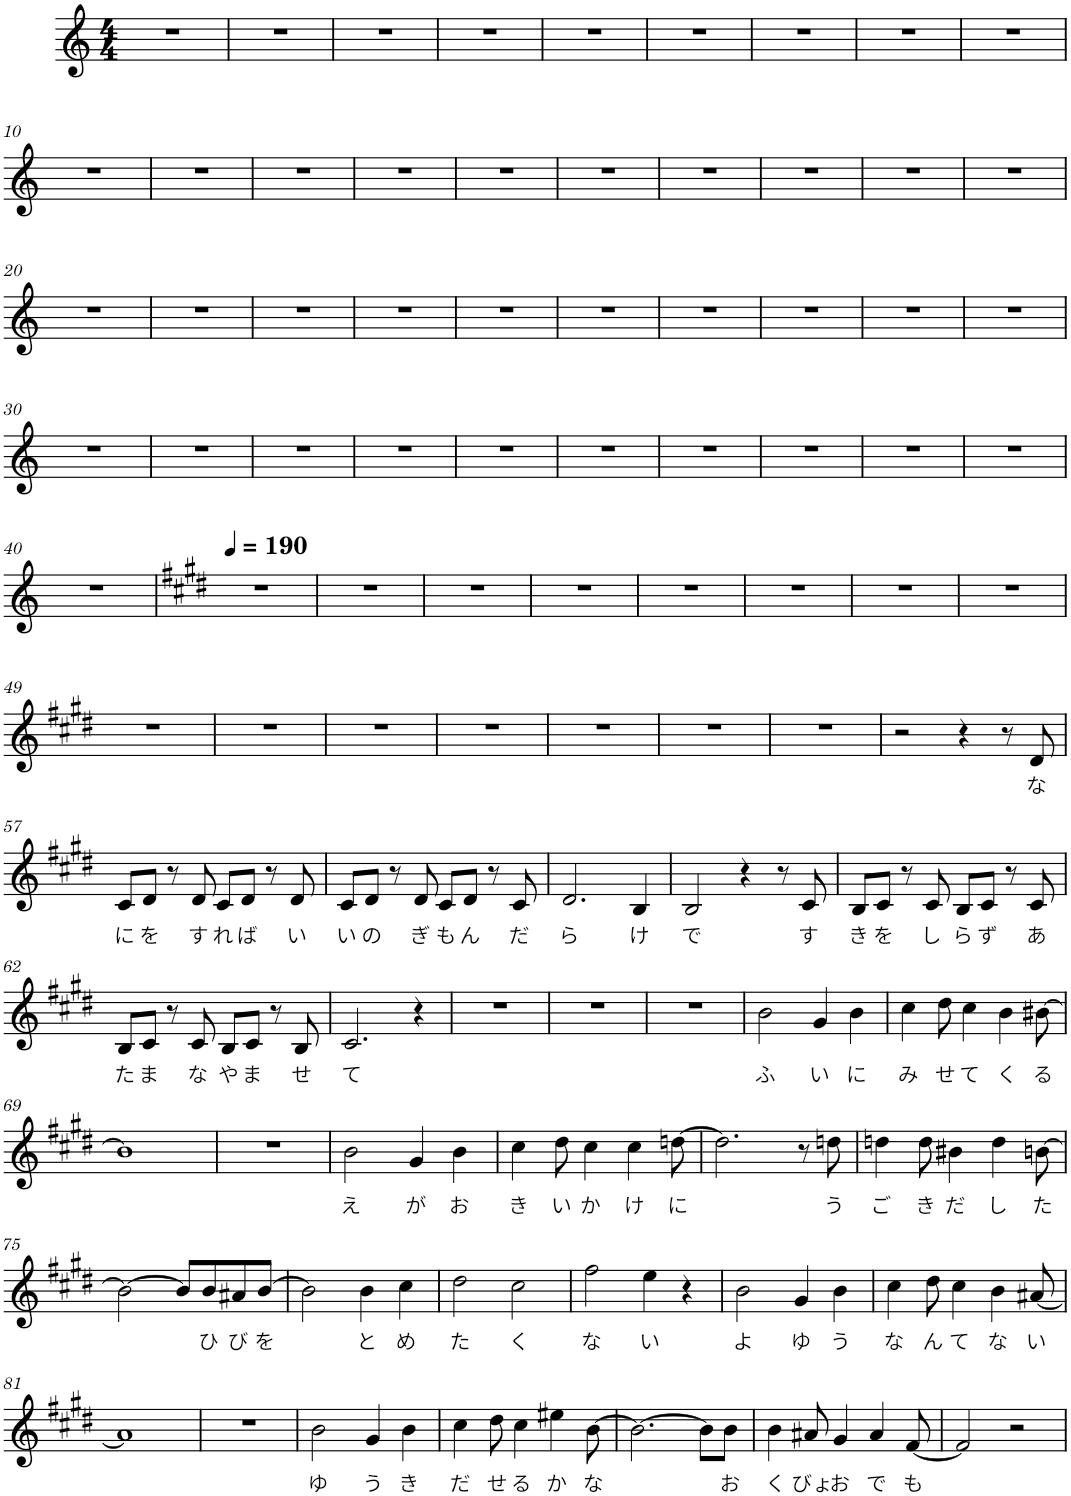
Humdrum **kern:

**kern	**text
*part1	*part1
*staff1	*staff1
*I"ピアノ, melo_main	*
*clefG2	*
*k[]	*
*M4/4	*
=1	=1
1r	.
=2	=2
1r	.
=3	=3
1r	.
=4	=4
1r	.
=5	=5
1r	.
=6	=6
1r	.
=7	=7
1r	.
=8	=8
1r	.
=9	=9
1r	.
!!LO:LB:g=z
=10	=10
1r	.
=11	=11
1r	.
=12	=12
1r	.
=13	=13
1r	.
=14	=14
1r	.
=15	=15
1r	.
=16	=16
1r	.
=17	=17
1r	.
=18	=18
1r	.
=19	=19
1r	.
!!LO:LB:g=z
=20	=20
1r	.
=21	=21
1r	.
=22	=22
1r	.
=23	=23
1r	.
=24	=24
1r	.
=25	=25
1r	.
=26	=26
1r	.
=27	=27
1r	.
=28	=28
1r	.
=29	=29
1r	.
!!LO:LB:g=z
=30	=30
1r	.
=31	=31
1r	.
=32	=32
1r	.
=33	=33
1r	.
=34	=34
1r	.
=35	=35
1r	.
=36	=36
1r	.
=37	=37
1r	.
=38	=38
1r	.
=39	=39
1r	.
!!LO:LB:g=z
=40	=40
1r	.
=41	=41
*k[f#c#g#d#]	*
*MM190	*
1r	.
=42	=42
1r	.
=43	=43
1r	.
=44	=44
1r	.
=45	=45
1r	.
=46	=46
1r	.
=47	=47
1r	.
=48	=48
1r	.
!!LO:LB:g=z
=49	=49
1r	.
=50	=50
1r	.
=51	=51
1r	.
=52	=52
1r	.
=53	=53
1r	.
=54	=54
1r	.
=55	=55
1r	.
=56	=56
2r	.
4r	.
8r	.
!	!LO:LY:b
8d#/	な
!!LO:LB:g=z
=57	=57
!	!LO:LY:b
8c#/L	に
!	!LO:LY:b
8d#/J	を
8r	.
!	!LO:LY:b
8d#/	す
!	!LO:LY:b
8c#/L	れ
!	!LO:LY:b
8d#/J	ば
8r	.
!	!LO:LY:b
8d#/	い
=58	=58
!	!LO:LY:b
8c#/L	い
!	!LO:LY:b
8d#/J	の
8r	.
!	!LO:LY:b
8d#/	ぎ
!	!LO:LY:b
8c#/L	も
!	!LO:LY:b
8d#/J	ん
8r	.
!	!LO:LY:b
8c#/	だ
=59	=59
!	!LO:LY:b
2.d#/	ら
!	!LO:LY:b
4B/	け
=60	=60
!	!LO:LY:b
2B/	で
4r	.
8r	.
!	!LO:LY:b
8c#/	す
=61	=61
!	!LO:LY:b
8B/L	き
!	!LO:LY:b
8c#/J	を
8r	.
!	!LO:LY:b
8c#/	し
!	!LO:LY:b
8B/L	ら
!	!LO:LY:b
8c#/J	ず
8r	.
!	!LO:LY:b
8c#/	あ
!!LO:LB:g=z
=62	=62
!	!LO:LY:b
8B/L	た
!	!LO:LY:b
8c#/J	ま
8r	.
!	!LO:LY:b
8c#/	な
!	!LO:LY:b
8B/L	や
!	!LO:LY:b
8c#/J	ま
8r	.
!	!LO:LY:b
8B/	せ
=63	=63
!	!LO:LY:b
2.c#/	て
4r	.
=64	=64
1r	.
=65	=65
1r	.
=66	=66
1r	.
=67	=67
!	!LO:LY:b
2b\	ふ
!	!LO:LY:b
4g#/	い
!	!LO:LY:b
4b\	に
=68	=68
!	!LO:LY:b
4cc#\	み
!	!LO:LY:b
8dd#\	せ
!	!LO:LY:b
4cc#\	て
!	!LO:LY:b
4b\	く
!	!LO:LY:b
[8b#X\	る
!!LO:LB:g=z
=69	=69
1b#]	.
=70	=70
1r	.
=71	=71
!	!LO:LY:b
2b\	え
!	!LO:LY:b
4g#/	が
!	!LO:LY:b
4b\	お
=72	=72
!	!LO:LY:b
4cc#\	き
!	!LO:LY:b
8dd#\	い
!	!LO:LY:b
4cc#\	か
!	!LO:LY:b
4cc#\	け
!	!LO:LY:b
[8ddn\	に
=73	=73
2.dd\]	.
8r	.
!	!LO:LY:b
8ddn\	う
=74	=74
!	!LO:LY:b
4ddn\	ご
!	!LO:LY:b
8dd\	き
!	!LO:LY:b
4b#X\	だ
!	!LO:LY:b
4dd\	し
!	!LO:LY:b
[8bn\	た
!!LO:LB:g=z
=75	=75
2b\_	.
8b/L]	.
!	!LO:LY:b
8b/	ひ
!	!LO:LY:b
8a#X/	び
!	!LO:LY:b
[8b/J	を
=76	=76
2b\]	.
!	!LO:LY:b
4b\	と
!	!LO:LY:b
4cc#\	め
=77	=77
!	!LO:LY:b
2dd#\	た
!	!LO:LY:b
2cc#\	く
=78	=78
!	!LO:LY:b
2ff#\	な
!	!LO:LY:b
4ee\	い
4r	.
=79	=79
!	!LO:LY:b
2b\	よ
!	!LO:LY:b
4g#/	ゆ
!	!LO:LY:b
4b\	う
=80	=80
!	!LO:LY:b
4cc#\	な
!	!LO:LY:b
8dd#\	ん
!	!LO:LY:b
4cc#\	て
!	!LO:LY:b
4b\	な
!	!LO:LY:b
[8a#X/	い
!!LO:LB:g=z
=81	=81
1a#]	.
=82	=82
1r	.
=83	=83
!	!LO:LY:b
2b\	ゆ
!	!LO:LY:b
4g#/	う
!	!LO:LY:b
4b\	き
=84	=84
!	!LO:LY:b
4cc#\	だ
!	!LO:LY:b
8dd#\	せ
!	!LO:LY:b
4cc#\	る
!	!LO:LY:b
4ee#X\	か
!	!LO:LY:b
[8b\	な
=85	=85
2.b\_	.
8b\L]	.
!	!LO:LY:b
8b\J	お
=86	=86
!	!LO:LY:b
4b\	く
!	!LO:LY:b
8a#X/	びょ
!	!LO:LY:b
4g#/	お
!	!LO:LY:b
4a#/	で
!	!LO:LY:b
[8f#/	も
=87	=87
2f#/]	.
2r	.
=	=
*-	*-
